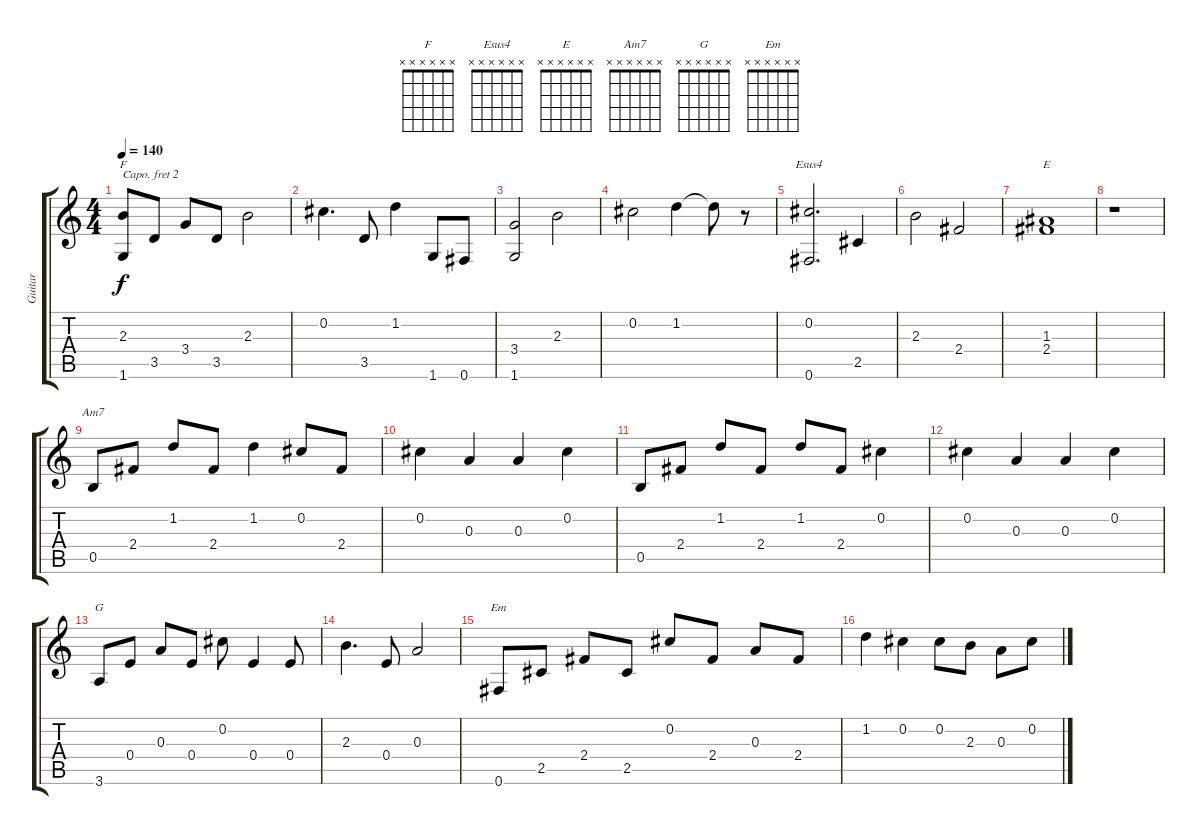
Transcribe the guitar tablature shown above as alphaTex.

\track ("Guitar" "Guitar") {instrument acousticguitarnylon}
\staff {score tabs}
\capo 2
\tuning (E4 B3 G3 D3 A2 E2) {hide}
\chord ("F" x x x x x x)
\chord ("Esus4" x x x x x x)
\chord ("E" x x x x x x)
\chord ("Am7" x x x x x x)
\chord ("G" x x x x x x)
\chord ("Em" x x x x x x)
\ts (4 4)
\tempo 140
\clef g2
\ks c
(2.3 1.6).8{ch "F" dy f} 3.5.8 3.4.8 3.5.8 2.3.2 |
0.2.4{d} 3.5.8 1.2.4 1.6.8 0.6.8 |
(3.4 1.6).2 2.3.2 |
0.2.2 1.2.4 1.2{t}.8 r.8 |
(0.2 0.6).2{d ch "Esus4"} 2.5.4 |
2.3.2 2.4.2 |
(1.3 2.4).1{ch "E"} |
r.1 |
0.5.8{ch "Am7"} 2.4.8 1.2.8 2.4.8 1.2.4 0.2.8 2.4.8 |
0.2.4 0.3.4 0.3.4 0.2.4 |
0.5.8 2.4.8 1.2.8 2.4.8 1.2.8 2.4.8 0.2.4 |
0.2.4 0.3.4 0.3.4 0.2.4 |
3.6.8{ch "G"} 0.4.8 0.3.8 0.4.8 0.2.8 0.4.4 0.4.8 |
2.3.4{d} 0.4.8 0.3.2 |
0.6.8{ch "Em"} 2.5.8 2.4.8 2.5.8 0.2.8 2.4.8 0.3.8 2.4.8 |
1.2.4 0.2.4 0.2.8 2.3.8 0.3.8 0.2.8
